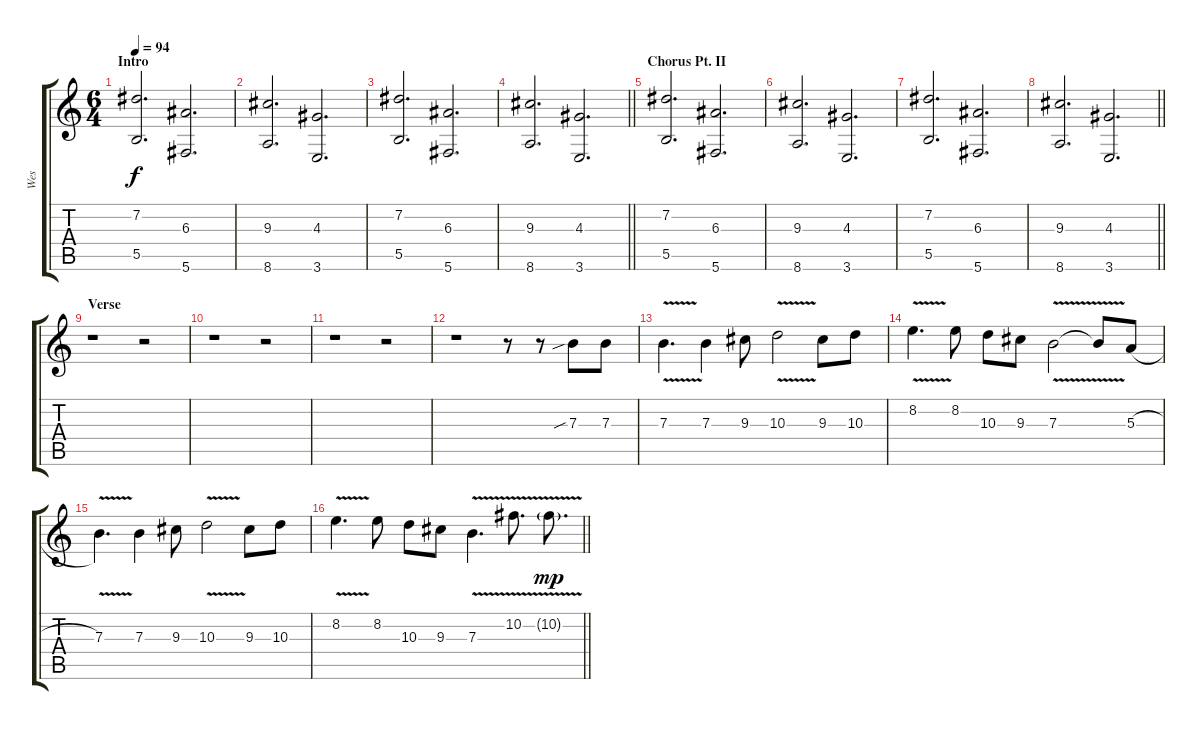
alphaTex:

\track ("Wes" "Wes") {instrument acousticguitarsteel}
\staff {score tabs}
\tuning (Db4 Ab3 E3 B2 Gb2 Db2) {hide}
\ts (6 4)
\section ("" "Intro")
\tempo 94
\clef g2
\ks c
(7.2 5.5).2{d dy f instrument acousticguitarsteel} (6.3 5.6).2{d} |
(9.3 8.6).2{d} (4.3 3.6).2{d} |
(7.2 5.5).2{d} (6.3 5.6).2{d} |
\barLineRight lightlight
(9.3 8.6).2{d} (4.3 3.6).2{d} |
\section ("" "Chorus Pt. II")
(7.2 5.5).2{d} (6.3 5.6).2{d} |
(9.3 8.6).2{d} (4.3 3.6).2{d} |
(7.2 5.5).2{d} (6.3 5.6).2{d} |
\barLineRight lightlight
(9.3 8.6).2{d} (4.3 3.6).2{d} |
\section ("" "Verse")
r.1 r.2 |
r.1 r.2 |
r.1 r.2 |
r.1{volume 16 instrument distortionguitar} r.8 r.8 7.3{sib}.8 7.3.8 |
7.3{v}.4{d} 7.3.4 9.3.8 10.3{v}.2 9.3.8 10.3.8 |
8.2{v}.4{d} 8.2.8 10.3.8 9.3.8 7.3{v}.2 7.3{t}.8 5.3{h}.8 |
7.3{v}.4{d} 7.3.4 9.3.8 10.3{v}.2 9.3.8 10.3.8 |
\barLineRight lightlight
8.2{v}.4{d} 8.2.8 10.3.8 9.3.8 7.3{v}.4{d} 10.2{v}.8{d} 10.2{v g}.8{d dy mp}
